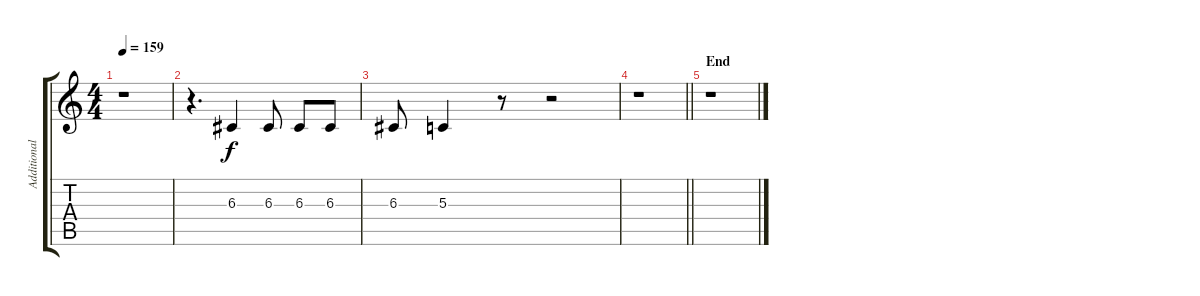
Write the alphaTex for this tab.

\track ("Additional Vocals" "Additional") {instrument sopranosax}
\staff {score tabs}
\tuning (E4 B3 G3 D3 A2 E2) {hide}
\ts (4 4)
\tempo 159
\clef g2
\ks c
r.1{dy f} |
r.4{d} 6.3.4 6.3.8 6.3.8 6.3.8 |
6.3.8 5.3.4 r.8 r.2 |
\barLineRight lightlight
r.1 |
\section ("" "End")
r.1
